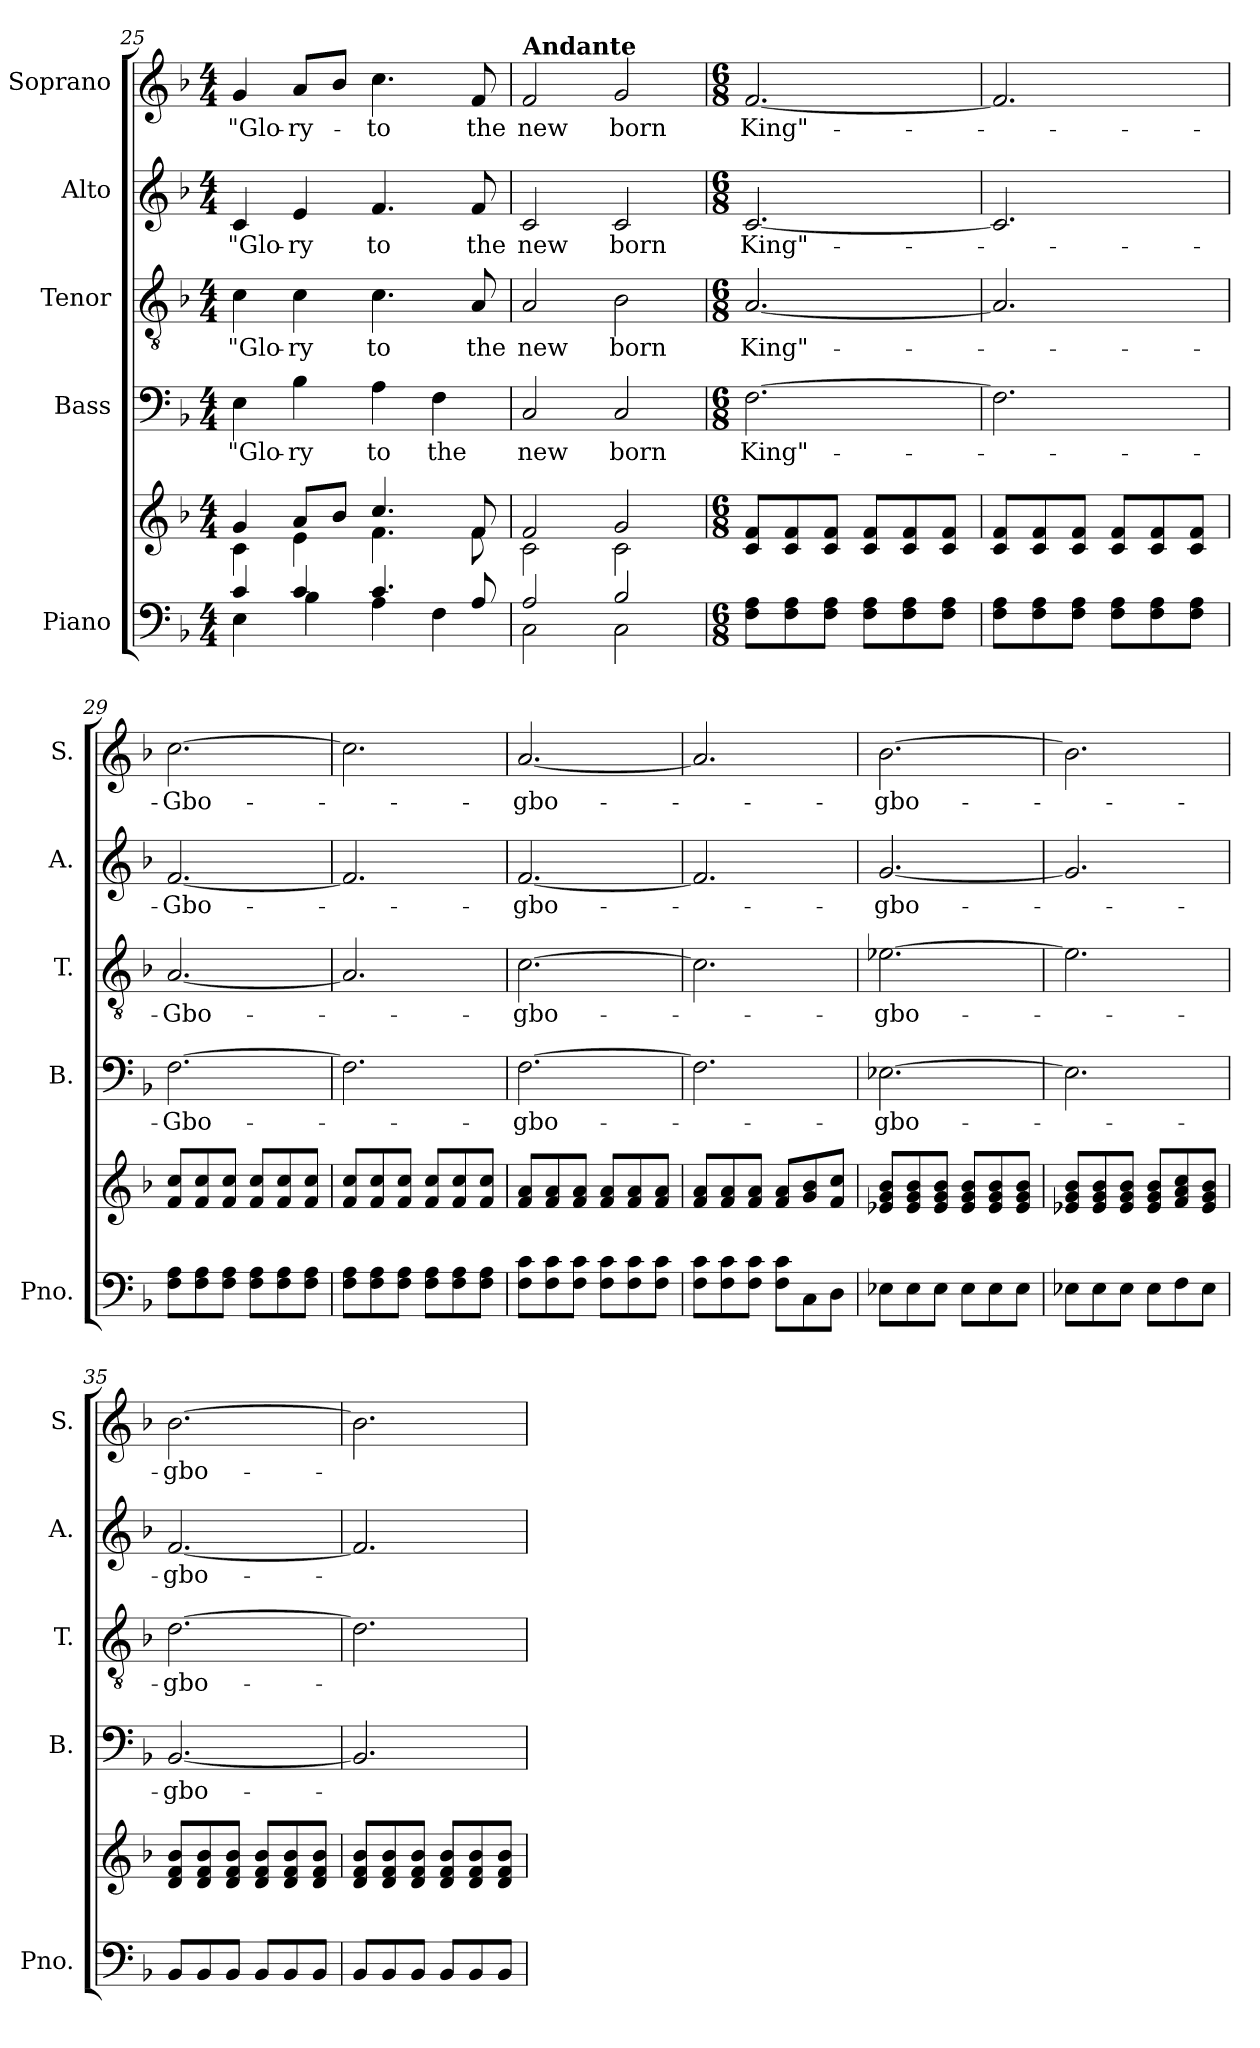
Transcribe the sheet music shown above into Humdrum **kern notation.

**kern	**kern	**kern	**text	**kern	**text	**kern	**text	**kern	**text
*part5	*part5	*part4	*part4	*part3	*part3	*part2	*part2	*part1	*part1
*staff6	*staff5	*staff4	*staff4	*staff3	*staff3	*staff2	*staff2	*staff1	*staff1
*I"Piano	*	*I"Bass	*	*I"Tenor	*	*I"Alto	*	*I"Soprano	*
*I'Pno.	*	*I'B.	*	*I'T.	*	*I'A.	*	*I'S.	*
*clefF4	*clefG2	*clefF4	*	*clefGv2	*	*clefG2	*	*clefG2	*
*k[b-]	*k[b-]	*k[b-]	*	*k[b-]	*	*k[b-]	*	*k[b-]	*
*M4/4	*M4/4	*M4/4	*	*M4/4	*	*M4/4	*	*M4/4	*
=25	=25	=25	=25	=25	=25	=25	=25	=25	=25
*^	*^	*	*	*	*	*	*	*	*
!	!	!	!	!	!LO:LY:b	!	!LO:LY:b	!	!LO:LY:b	!	!LO:LY:b
4c/	4E\	4g/	4c\	4E\	-"Glo-	4c\	"Glo-	4c/	"Glo-	4g/	"Glo-
!	!	!	!	!	!LO:LY:b	!	!LO:LY:b	!	!LO:LY:b	!	!LO:LY:b
4c/	4B-\	8a/L	4e\	4B-\	-ry	4c\	-ry	4e/	-ry	8a/L	-ry-
.	.	8b-/J	.	.	.	.	.	.	.	8b-/J	.
!	!	!	!	!	!LO:LY:b	!	!LO:LY:b	!	!LO:LY:b	!	!LO:LY:b
4.c/	4A\	4.cc/	4.f\	4A\	to	4.c\	to	4.f/	to	4.cc\	-to
!	!	!	!	!	!LO:LY:b	!	!	!	!	!	!
.	4F\	.	.	4F\	the	.	.	.	.	.	.
!	!	!	!	!	!	!	!LO:LY:b	!	!LO:LY:b	!	!LO:LY:b
8A/	.	8f/	8f\	.	.	8A/	the	8f/	the	8f/	the
=26	=26	=26	=26	=26	=26	=26	=26	=26	=26	=26	=26
!	!	!	!	!	!	!	!	!	!	!LO:TX:a:B:t=Andante	!
!	!	!	!	!	!LO:LY:b	!	!LO:LY:b	!	!LO:LY:b	!	!LO:LY:b
2A/	2C\	2f/	2c\	2C/	new	2A/	new	2c/	new	2f/	new
!	!	!	!	!	!LO:LY:b	!	!LO:LY:b	!	!LO:LY:b	!	!LO:LY:b
2B-/	2C\	2g/	2c\	2C/	born	2B-\	born	2c/	born	2g/	born
*v	*v	*	*	*	*	*	*	*	*	*	*
*	*v	*v	*	*	*	*	*	*	*	*
=27	=27	=27	=27	=27	=27	=27	=27	=27	=27
*M6/8	*M6/8	*M6/8	*	*M6/8	*	*M6/8	*	*M6/8	*
*^	*^	*	*	*	*	*	*	*	*
!	!	!	!	!	!LO:LY:b	!	!LO:LY:b	!	!LO:LY:b	!	!LO:LY:b
*v	*v	*	*	*	*	*	*	*	*	*	*
*	*v	*v	*	*	*	*	*	*	*	*
8F\ 8A\L	8c/ 8f/L	[2.F\	King"-	[2.A/	King"-	[2.c/	King"-	[2.f/	King"-
8F\ 8A\	8c/ 8f/	.	.	.	.	.	.	.	.
8F\ 8A\J	8c/ 8f/J	.	.	.	.	.	.	.	.
8F\ 8A\L	8c/ 8f/L	.	.	.	.	.	.	.	.
8F\ 8A\	8c/ 8f/	.	.	.	.	.	.	.	.
8F\ 8A\J	8c/ 8f/J	.	.	.	.	.	.	.	.
=28	=28	=28	=28	=28	=28	=28	=28	=28	=28
8F\ 8A\L	8c/ 8f/L	2.F\]	.	2.A/]	.	2.c/]	.	2.f/]	.
8F\ 8A\	8c/ 8f/	.	.	.	.	.	.	.	.
8F\ 8A\J	8c/ 8f/J	.	.	.	.	.	.	.	.
8F\ 8A\L	8c/ 8f/L	.	.	.	.	.	.	.	.
8F\ 8A\	8c/ 8f/	.	.	.	.	.	.	.	.
8F\ 8A\J	8c/ 8f/J	.	.	.	.	.	.	.	.
!!LO:LB:g=z
=29	=29	=29	=29	=29	=29	=29	=29	=29	=29
!	!	!	!LO:LY:b	!	!LO:LY:b	!	!LO:LY:b	!	!LO:LY:b
8F\ 8A\L	8f/ 8cc/L	[2.F\	-Gbo-	[2.A/	-Gbo-	[2.f/	-Gbo-	[2.cc\	-Gbo-
8F\ 8A\	8f/ 8cc/	.	.	.	.	.	.	.	.
8F\ 8A\J	8f/ 8cc/J	.	.	.	.	.	.	.	.
8F\ 8A\L	8f/ 8cc/L	.	.	.	.	.	.	.	.
8F\ 8A\	8f/ 8cc/	.	.	.	.	.	.	.	.
8F\ 8A\J	8f/ 8cc/J	.	.	.	.	.	.	.	.
=30	=30	=30	=30	=30	=30	=30	=30	=30	=30
8F\ 8A\L	8f/ 8cc/L	2.F\]	.	2.A/]	.	2.f/]	.	2.cc\]	.
8F\ 8A\	8f/ 8cc/	.	.	.	.	.	.	.	.
8F\ 8A\J	8f/ 8cc/J	.	.	.	.	.	.	.	.
8F\ 8A\L	8f/ 8cc/L	.	.	.	.	.	.	.	.
8F\ 8A\	8f/ 8cc/	.	.	.	.	.	.	.	.
8F\ 8A\J	8f/ 8cc/J	.	.	.	.	.	.	.	.
=31	=31	=31	=31	=31	=31	=31	=31	=31	=31
!	!	!	!LO:LY:b	!	!LO:LY:b	!	!LO:LY:b	!	!LO:LY:b
*	*	*	*	*	*	*	*	*^	*
8F\ 8c\L	8f/ 8a/L	[2.F\	-gbo-	[2.c\	-gbo-	[2.f/	-gbo-	[2.a/	4ryy	-gbo-
8F\ 8c\	8f/ 8a/	.	.	.	.	.	.	.	.	.
*	*	*	*	*	*	*	*	*MM96	*	*
8F\ 8c\J	8f/ 8a/J	.	.	.	.	.	.	.	2ryy	.
8F\ 8c\L	8f/ 8a/L	.	.	.	.	.	.	.	.	.
8F\ 8c\	8f/ 8a/	.	.	.	.	.	.	.	.	.
8F\ 8c\J	8f/ 8a/J	.	.	.	.	.	.	.	.	.
*	*	*	*	*	*	*	*	*v	*v	*
=32	=32	=32	=32	=32	=32	=32	=32	=32	=32
8F\ 8c\L	8f/ 8a/L	2.F\]	.	2.c\]	.	2.f/]	.	2.a/]	.
8F\ 8c\	8f/ 8a/	.	.	.	.	.	.	.	.
8F\ 8c\J	8f/ 8a/J	.	.	.	.	.	.	.	.
8F\ 8c\L	8f/ 8a/L	.	.	.	.	.	.	.	.
8C\	8g/ 8b-/	.	.	.	.	.	.	.	.
8D\J	8f/ 8cc/J	.	.	.	.	.	.	.	.
=33	=33	=33	=33	=33	=33	=33	=33	=33	=33
!	!	!	!LO:LY:b	!	!LO:LY:b	!	!LO:LY:b	!	!LO:LY:b
8E-X\L	8e-X/ 8g/ 8b-/L	[2.E-X\	-gbo-	[2.e-X\	-gbo-	[2.g/	-gbo-	[2.b-\	-gbo-
8E-\	8e-/ 8g/ 8b-/	.	.	.	.	.	.	.	.
8E-\J	8e-/ 8g/ 8b-/J	.	.	.	.	.	.	.	.
8E-\L	8e-/ 8g/ 8b-/L	.	.	.	.	.	.	.	.
8E-\	8e-/ 8g/ 8b-/	.	.	.	.	.	.	.	.
8E-\J	8e-/ 8g/ 8b-/J	.	.	.	.	.	.	.	.
=34	=34	=34	=34	=34	=34	=34	=34	=34	=34
8E-X\L	8e-X/ 8g/ 8b-/L	2.E-\]	.	2.e-\]	.	2.g/]	.	2.b-\]	.
8E-\	8e-/ 8g/ 8b-/	.	.	.	.	.	.	.	.
8E-\J	8e-/ 8g/ 8b-/J	.	.	.	.	.	.	.	.
8E-\L	8e-/ 8g/ 8b-/L	.	.	.	.	.	.	.	.
8F\	8f/ 8a/ 8cc/	.	.	.	.	.	.	.	.
8E-\J	8e-/ 8g/ 8b-/J	.	.	.	.	.	.	.	.
=35	=35	=35	=35	=35	=35	=35	=35	=35	=35
!	!	!	!LO:LY:b	!	!LO:LY:b	!	!LO:LY:b	!	!LO:LY:b
8BB-/L	8d/ 8f/ 8b-/L	[2.BB-/	-gbo-	[2.d\	-gbo-	[2.f/	-gbo-	[2.b-\	-gbo-
8BB-/	8d/ 8f/ 8b-/	.	.	.	.	.	.	.	.
8BB-/J	8d/ 8f/ 8b-/J	.	.	.	.	.	.	.	.
8BB-/L	8d/ 8f/ 8b-/L	.	.	.	.	.	.	.	.
8BB-/	8d/ 8f/ 8b-/	.	.	.	.	.	.	.	.
8BB-/J	8d/ 8f/ 8b-/J	.	.	.	.	.	.	.	.
=36	=36	=36	=36	=36	=36	=36	=36	=36	=36
8BB-/L	8d/ 8f/ 8b-/L	2.BB-/]	.	2.d\]	.	2.f/]	.	2.b-\]	.
8BB-/	8d/ 8f/ 8b-/	.	.	.	.	.	.	.	.
8BB-/J	8d/ 8f/ 8b-/J	.	.	.	.	.	.	.	.
8BB-/L	8d/ 8f/ 8b-/L	.	.	.	.	.	.	.	.
8BB-/	8d/ 8f/ 8b-/	.	.	.	.	.	.	.	.
8BB-/J	8d/ 8f/ 8b-/J	.	.	.	.	.	.	.	.
=	=	=	=	=	=	=	=	=	=
*-	*-	*-	*-	*-	*-	*-	*-	*-	*-
